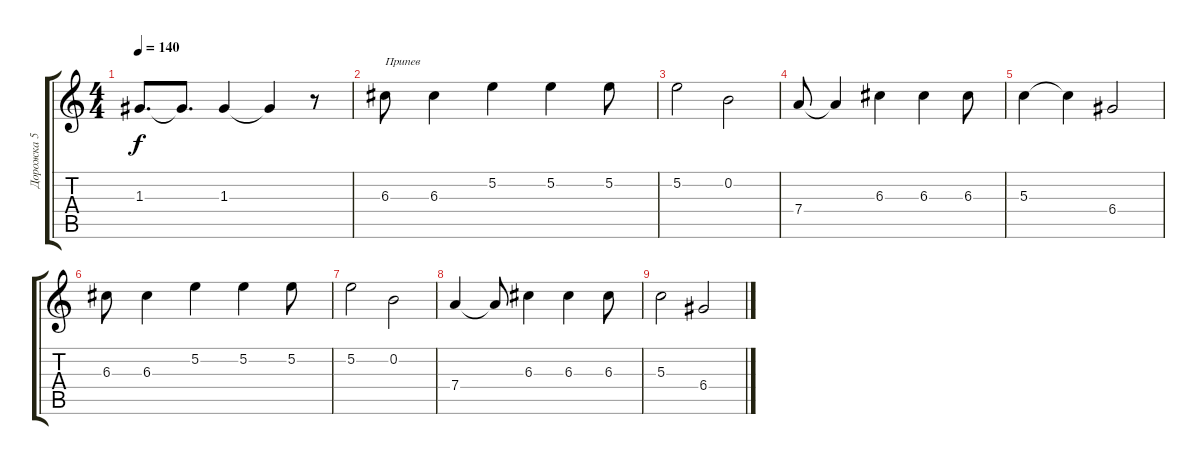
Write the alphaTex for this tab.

\track ("Дорожка 5" "Дорожка 5") {instrument acousticguitarsteel}
\staff {score tabs}
\tuning (E4 B3 G3 D3 A2 E2) {hide}
\ts (4 4)
\tempo 140
\clef g2
\ks c
1.3.8{d dy f} 1.3{t}.8{d} 1.3.4 1.3{t}.4 r.8 |
6.3.8{txt "Припев"} 6.3.4 5.2.4 5.2.4 5.2.8 |
5.2.2 0.2.2 |
7.4.8 7.4{t}.4 6.3.4 6.3.4 6.3.8 |
5.3.4 5.3{t}.4 6.4.2 |
6.3.8 6.3.4 5.2.4 5.2.4 5.2.8 |
5.2.2 0.2.2 |
7.4.4 7.4{t}.8 6.3.4 6.3.4 6.3.8 |
5.3.2 6.4.2
